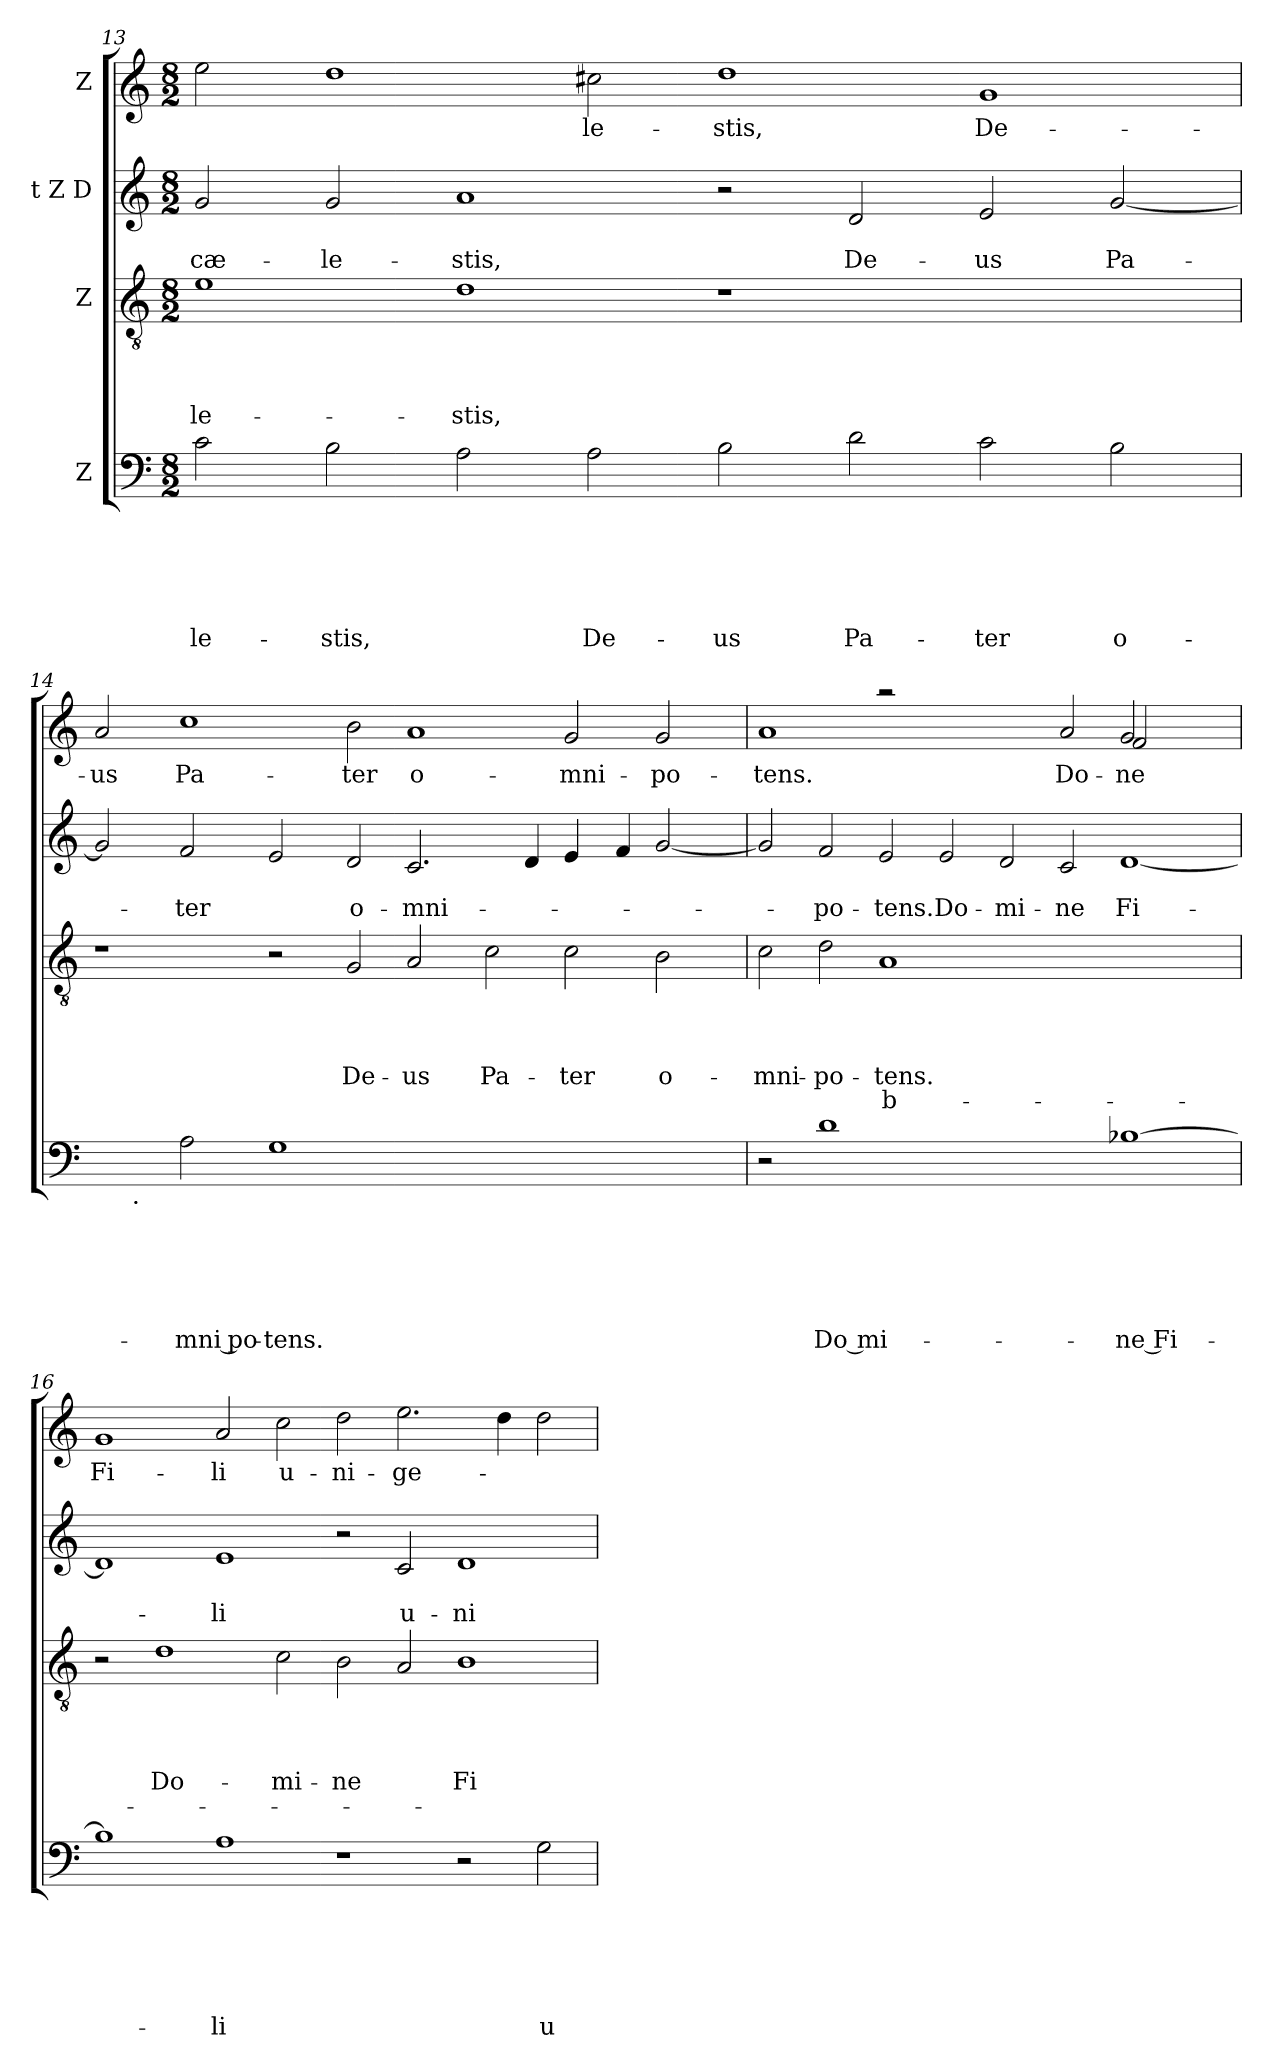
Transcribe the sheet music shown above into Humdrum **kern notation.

**kern	**text	**text	**text	**text	**text	**text	**kern	**text	**text	**text	**text	**text	**kern	**text	**text	**kern	**text
*part4	*part4	*part4	*part4	*part4	*part4	*part4	*part3	*part3	*part3	*part3	*part3	*part3	*part2	*part2	*part2	*part1	*part1
*staff4	*staff4	*staff4	*staff4	*staff4	*staff4	*staff4	*staff3	*staff3	*staff3	*staff3	*staff3	*staff3	*staff2	*staff2	*staff2	*staff1	*staff1
*I"Z	*	*	*	*	*	*	*I"Z	*	*	*	*	*	*I"t Z D	*	*	*I"Z	*
*clefF4	*	*	*	*	*	*	*clefGv2	*	*	*	*	*	*clefG2	*	*	*clefG2	*
*k[]	*	*	*	*	*	*	*k[]	*	*	*	*	*	*k[]	*	*	*k[]	*
*C:	*	*	*	*	*	*	*C:	*	*	*	*	*	*C:	*	*	*C:	*
*M8/2	*	*	*	*	*	*	*M8/2	*	*	*	*	*	*M8/2	*	*	*M8/2	*
=13	=13	=13	=13	=13	=13	=13	=13	=13	=13	=13	=13	=13	=13	=13	=13	=13	=13
!	!	!	!	!	!	!LO:LY:b	!	!	!	!	!LO:LY:b	!	!	!	!LO:LY:b	!	!
2c\	.	.	.	.	.	-le-	1e	.	.	.	-le-	.	2g/	.	cæ-	2ee\	.
!	!	!	!	!	!	!LO:LY:b	!	!	!	!	!	!	!	!	!LO:LY:b	!	!
2B\	.	.	.	.	.	-stis,	.	.	.	.	.	.	2g/	.	-le-	1dd	.
!	!	!	!	!	!	!	!	!	!	!	!LO:LY:b	!	!	!	!LO:LY:b	!	!
2A\	.	.	.	.	.	.	1d	.	.	.	-stis,	.	1a	.	-stis,	.	.
!	!	!	!	!	!	!LO:LY:b	!	!	!	!	!	!	!	!	!	!	!LO:LY:b
2A\	.	.	.	.	.	De-	.	.	.	.	.	.	.	.	.	2cc#\	-le-
!	!	!	!	!	!	!LO:LY:b	!	!	!	!	!	!	!	!	!	!	!LO:LY:b
2B\	.	.	.	.	.	-us	1r	.	.	.	.	.	2r	.	.	1dd	-stis,
!	!	!	!	!	!	!LO:LY:b	!	!	!	!	!	!	!	!	!LO:LY:b	!	!
2d\	.	.	.	.	.	Pa-	.	.	.	.	.	.	2d/	.	De-	.	.
!	!	!	!	!	!	!LO:LY:b	!	!	!	!	!	!	!	!	!LO:LY:b	!	!LO:LY:b
2c\	.	.	.	.	.	-ter	1ryy	.	.	.	.	.	2e/	.	-us	1g	De-
!	!	!	!	!	!	!LO:LY:b	!	!	!	!	!	!	!	!	!LO:LY:b	!	!
2B\	.	.	.	.	.	o-	.	.	.	.	.	.	[<2g/	.	Pa-	.	.
!!LO:LB:g=z
=14	=14	=14	=14	=14	=14	=14	=14	=14	=14	=14	=14	=14	=14	=14	=14	=14	=14
!	!	!	!	!	!	!	!	!	!	!	!	!	!	!	!	!	!LO:LY:b
*^	*	*	*	*	*	*	*	*	*	*	*	*	*	*	*	*	*
2ryy	8ryy	.	.	.	.	.	.	1r	.	.	.	.	.	2g/]	.	.	2a/	-us
.	32ryy	.	.	.	.	.	.	.	.	.	.	.	.	.	.	.	.	.
!	!LO:TX:b:t=.	!	!	!	!	!	!	!	!	!	!	!	!	!	!	!	!	!
.	1ryy	.	.	.	.	.	.	.	.	.	.	.	.	.	.	.	.	.
!	!	!	!	!	!	!	!LO:LY:b:rj	!	!	!	!	!	!	!	!	!LO:LY:b	!	!LO:LY:b
2A\	.	.	.	.	.	.	-mni po-	.	.	.	.	.	.	2f/	.	-ter	1cc	Pa-
!	!	!	!	!	!	!	!LO:LY:b	!	!	!	!	!	!	!	!	!	!	!
1G	.	.	.	.	.	.	-tens.	2r	.	.	.	.	.	2e/	.	.	.	.
.	1ryy	.	.	.	.	.	.	.	.	.	.	.	.	.	.	.	.	.
!	!	!	!	!	!	!	!	!	!	!	!	!LO:LY:b	!	!	!	!LO:LY:b	!	!LO:LY:b
.	.	.	.	.	.	.	.	2G/	.	.	.	De-	.	2d/	.	o-	2b\	-ter
!	!	!	!	!	!	!	!	!	!	!	!	!LO:LY:b	!	!	!	!LO:LY:b	!	!LO:LY:b:rj
0ryy	.	.	.	.	.	.	.	2A/	.	.	.	-us	.	2.c/	.	-mni-	1a	o-
.	1ryy	.	.	.	.	.	.	.	.	.	.	.	.	.	.	.	.	.
!	!	!	!	!	!	!	!	!	!	!	!	!LO:LY:b	!	!	!	!	!	!
.	.	.	.	.	.	.	.	2c\	.	.	.	Pa-	.	.	.	.	.	.
.	.	.	.	.	.	.	.	.	.	.	.	.	.	4d/	.	.	.	.
!	!	!	!	!	!	!	!	!	!	!	!	!LO:LY:b	!	!	!	!	!	!LO:LY:b
.	.	.	.	.	.	.	.	2c\	.	.	.	-ter	.	4e/	.	.	2g/	-mni-
.	2ryy	.	.	.	.	.	.	.	.	.	.	.	.	.	.	.	.	.
.	.	.	.	.	.	.	.	.	.	.	.	.	.	4f/	.	.	.	.
!	!	!	!	!	!	!	!	!	!	!	!	!LO:LY:b	!	!	!	!	!	!LO:LY:b
.	.	.	.	.	.	.	.	2B\	.	.	.	o-	.	[<2g/	.	.	2g/	-po-
.	4ryy	.	.	.	.	.	.	.	.	.	.	.	.	.	.	.	.	.
.	16.ryy	.	.	.	.	.	.	.	.	.	.	.	.	.	.	.	.	.
=15	=15	=15	=15	=15	=15	=15	=15	=15	=15	=15	=15	=15	=15	=15	=15	=15	=15	=15
!	!	!	!	!	!	!	!	!	!	!	!	!LO:LY:b	!	!	!	!	!	!LO:LY:b
*v	*v	*	*	*	*	*	*	*	*	*	*	*	*	*	*	*	*^	*
2r	.	.	.	.	.	.	2c\	.	.	.	-mni-	.	2g/]	.	.	1a	0.ryy	-tens.
!	!	!	!	!	!	!LO:LY:b	!	!	!	!	!LO:LY:b	!	!	!	!LO:LY:b	!	!	!
1d	.	.	.	.	.	Do mi-	2d\	.	.	.	-po-	.	2f/	.	-po-	.	.	.
!	!	!	!	!	!	!	!	!	!	!	!LO:LY:b	!LO:LY:b	!	!	!LO:LY:b	!	!	!
.	.	.	.	.	.	.	1A	.	.	.	-tens.	b-	2e/	.	-tens.	2raa	.	.
!	!	!	!	!	!	!	!	!	!	!	!	!	!	!	!LO:LY:b	!	!	!
1.ryy	.	.	.	.	.	.	.	.	.	.	.	.	2e/	.	Do-	1ryy	.	.
!	!	!	!	!	!	!	!	!	!	!	!	!	!	!	!LO:LY:b	!	!	!
.	.	.	.	.	.	.	0ryy	.	.	.	.	.	2d/	.	-mi-	.	.	.
!	!	!	!	!	!	!	!	!	!	!	!	!	!	!	!LO:LY:b	!	!	!LO:LY:b
.	.	.	.	.	.	.	.	.	.	.	.	.	2c/	.	-ne	2a/	.	Do-
!	!	!	!	!	!	!LO:LY:b:rj	!	!	!	!	!	!	!	!	!LO:LY:b	!	!	!LO:LY:b
!	!	!	!	!	!	!	!	!	!	!	!	!	!	!	!	!	!	!LO:LY:b
[>1B-	.	.	.	.	.	-ne Fi-	.	.	.	.	.	.	[<1d	.	Fi-	2g/	2f/	-ne
.	.	.	.	.	.	.	.	.	.	.	.	.	.	.	.	2ryy	2ryy	.
=16	=16	=16	=16	=16	=16	=16	=16	=16	=16	=16	=16	=16	=16	=16	=16	=16	=16	=16
!	!	!	!	!	!	!	!	!	!	!	!	!	!	!	!	!	!	!LO:LY:b
*	*	*	*	*	*	*	*	*	*	*	*	*	*	*	*	*v	*v	*
1B-]	.	.	.	.	.	.	2r	.	.	.	.	.	1d]	.	.	1g	Fi-
!	!	!	!	!	!	!	!	!	!	!	!LO:LY:b	!	!	!	!	!	!
.	.	.	.	.	.	.	1d	.	.	.	Do-	.	.	.	.	.	.
!	!	!	!	!	!	!LO:LY:b:rj	!	!	!	!	!	!	!	!	!LO:LY:b:rj	!	!LO:LY:b
1A	.	.	.	.	.	-li	.	.	.	.	.	.	1e	.	-li	2a/	-li
!	!	!	!	!	!	!	!	!	!	!	!LO:LY:b	!	!	!	!	!	!LO:LY:b
.	.	.	.	.	.	.	2c\	.	.	.	-mi-	.	.	.	.	2cc\	u-
!	!	!	!	!	!	!	!	!	!	!	!LO:LY:b	!	!	!	!	!	!LO:LY:b
1r	.	.	.	.	.	.	2B\	.	.	.	-ne	.	2r	.	.	2dd\	-ni-
!	!	!	!	!	!	!	!	!	!	!	!	!	!	!	!LO:LY:b	!	!LO:LY:b
.	.	.	.	.	.	.	2A/	.	.	.	.	.	2c/	.	u-	2.ee\	-ge-
!	!	!	!	!	!	!	!	!	!	!	!LO:LY:b	!	!	!	!LO:LY:b	!	!
2r	.	.	.	.	.	.	1B	.	.	.	Fi-	.	1d	.	-ni-	.	.
.	.	.	.	.	.	.	.	.	.	.	.	.	.	.	.	4dd\	.
!	!	!	!	!	!	!LO:LY:b	!	!	!	!	!	!	!	!	!	!	!
2G\	.	.	.	.	.	u-	.	.	.	.	.	.	.	.	.	2dd\	.
=	=	=	=	=	=	=	=	=	=	=	=	=	=	=	=	=	=
*-	*-	*-	*-	*-	*-	*-	*-	*-	*-	*-	*-	*-	*-	*-	*-	*-	*-
